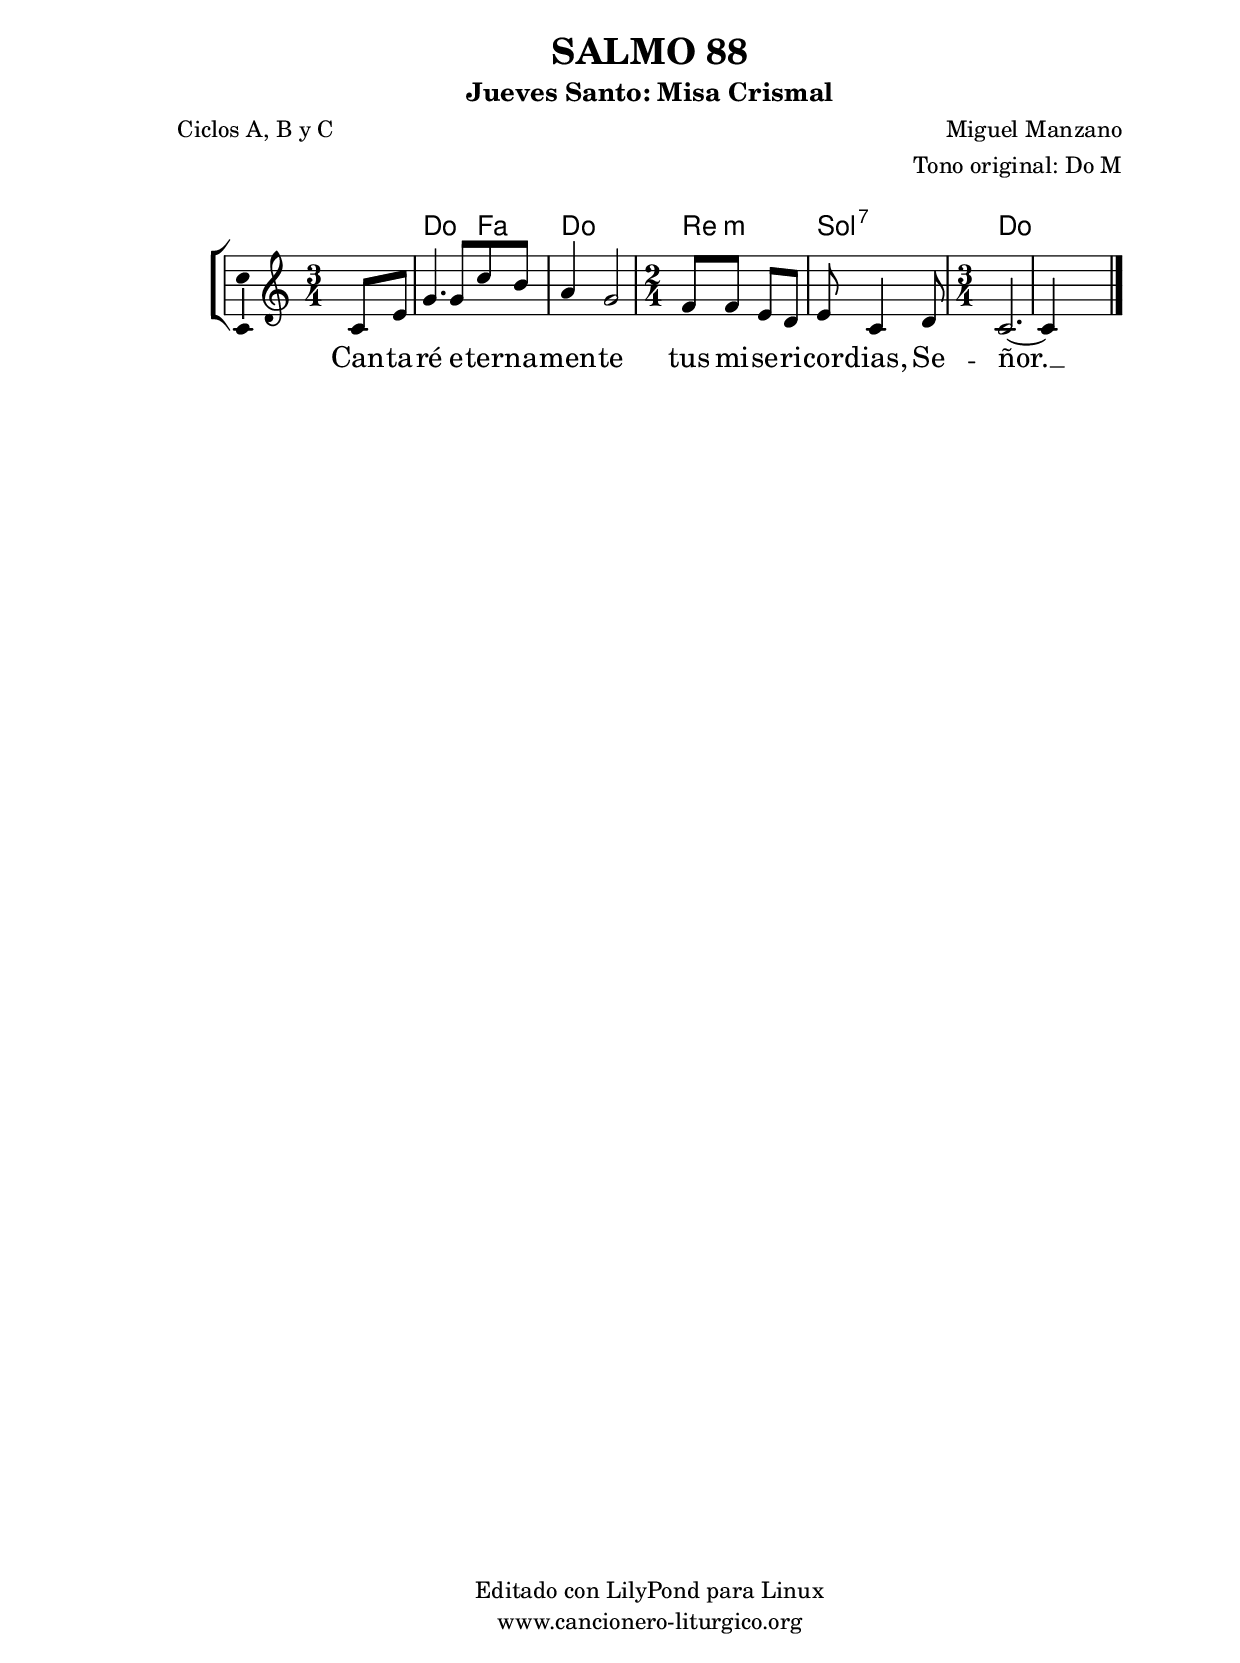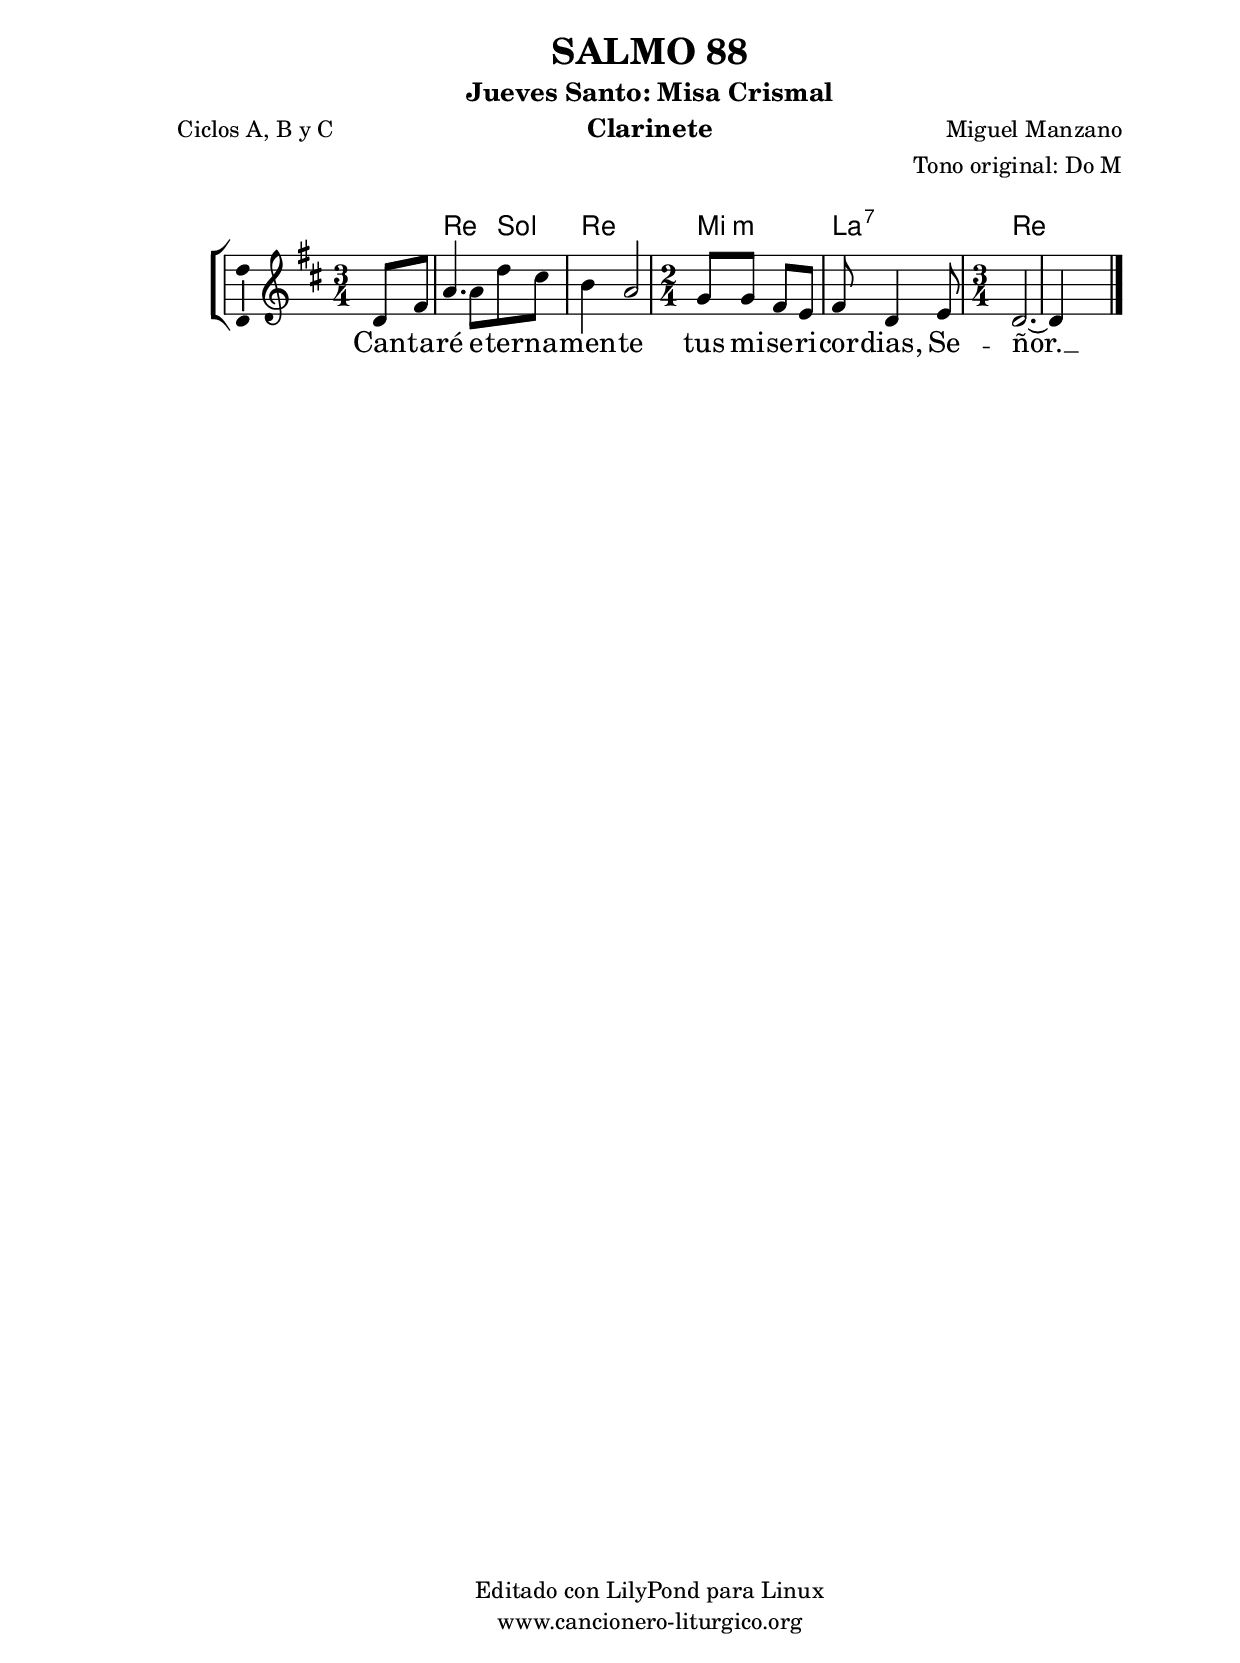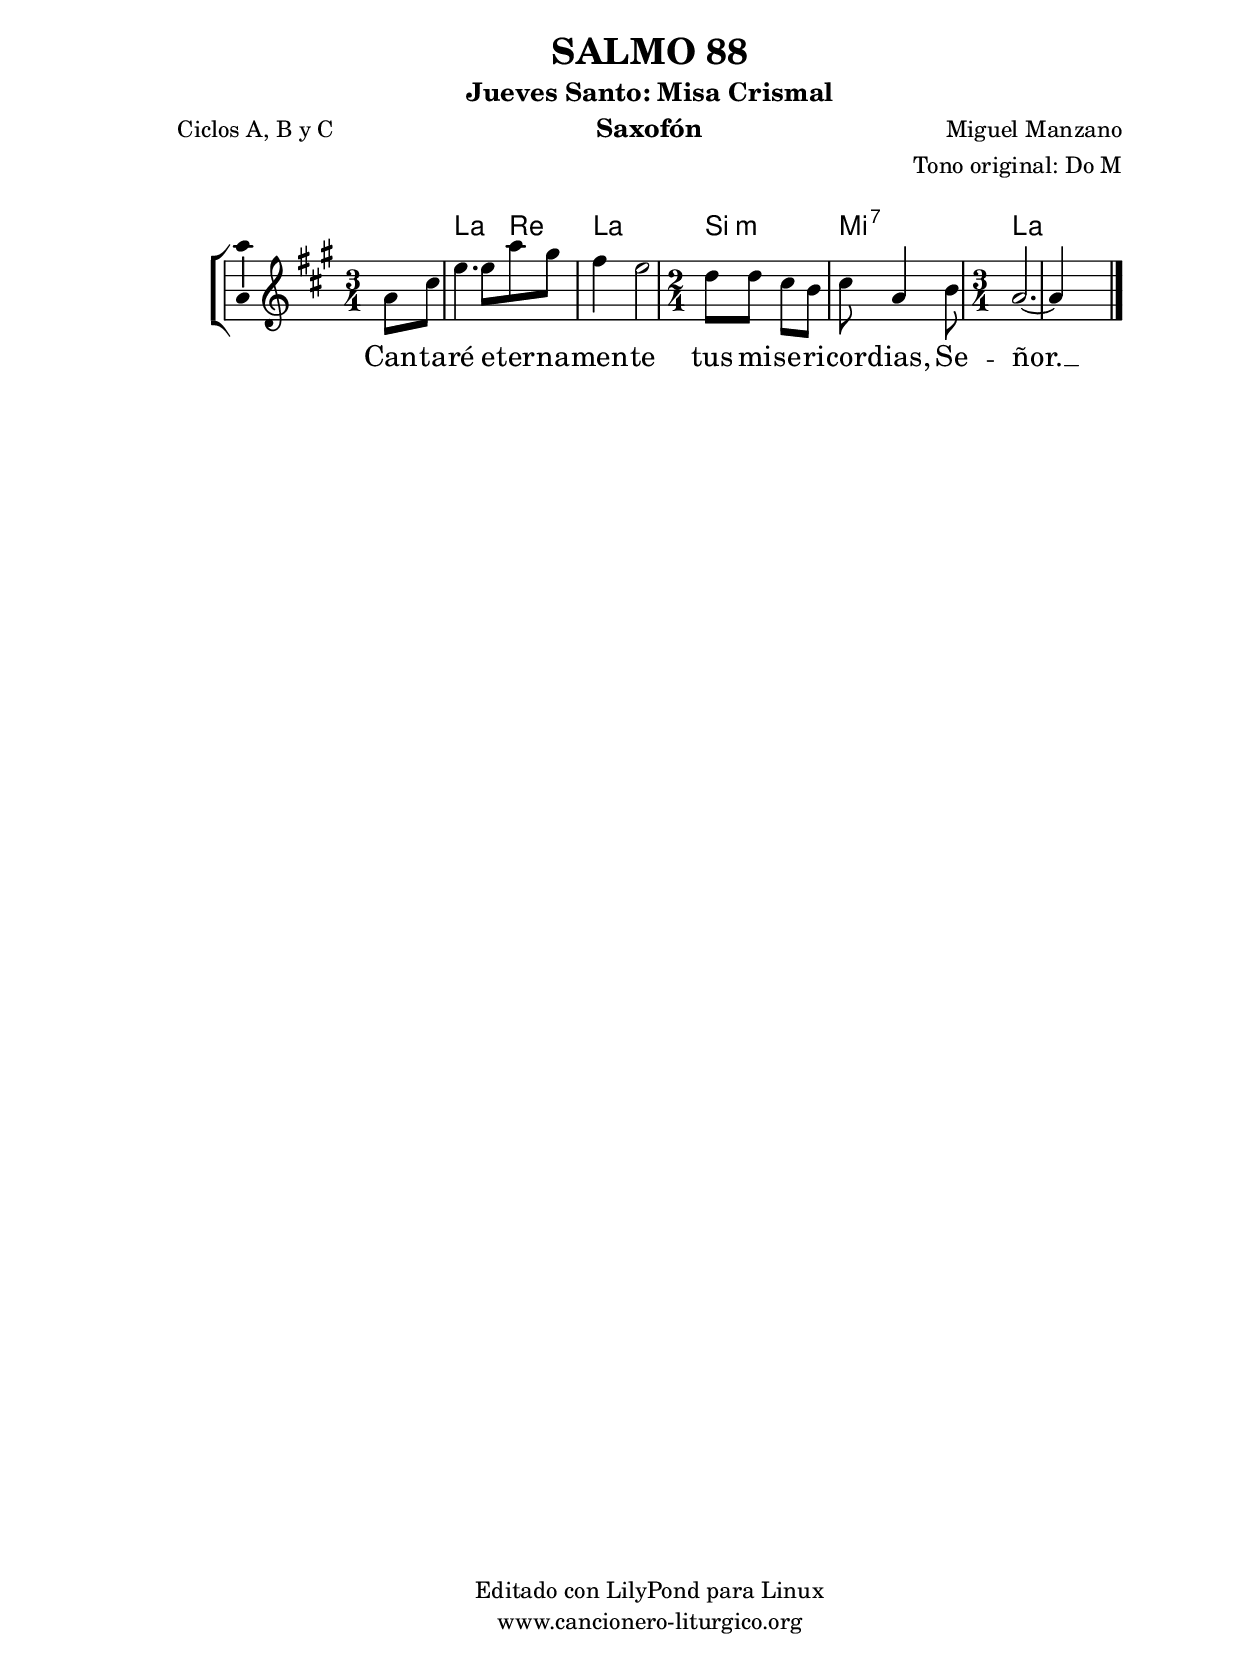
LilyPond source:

%
%para convertir .midi en .wav:
%timidity filename.midi -Ow -o finename.wav
%
%
%Para convertir de .wav a .mp3:
%lame -h -m j filename.wav
%
%
%para escuchar el midi:
%timidity nombrefichero.midi
%


%versión de lilypond para la que se ha escrito esta partitura:
\version "2.16.0"

	%Tamaño papel
	#(set-default-paper-size "a4")
	%Tamaño partitura
	#(set-global-staff-size 20)
	%No responde al pulsar sobre una nota
	#(ly:set-option 'point-and-click #f)

%parámetros del encabezamiento:
\header {
	title = "SALMO 88"
	subtitle = "Jueves Santo: Misa Crismal"
	composer = "Miguel Manzano"
	poet = "Ciclos A, B y C"
	meter = ""
	arranger = "Tono original: Do M"
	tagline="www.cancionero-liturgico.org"
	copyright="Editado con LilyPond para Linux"
	}

%parámetros asociados al papel:
\paper  {
	oddHeaderMarkup = \markup {\fill-line { \on-the-fly #not-first-page \fromproperty #'header:title \on-the-fly #not-first-page \fromproperty #'header:composer }}
	evenHeaderMarkup = \markup {\fill-line { \fromproperty #'header:composer \fromproperty #'header:title }}
	#(set-paper-size "a4")
	print-page-number = ##f
	first-page-number = 1
	print-first-page-number = ##f
%	head-separation = 3.0 \cm
	top-margin = 2.0 \cm
	bottom-margin = 0.5\cm
%%%	bottom-margin = -1.0\cm
	left-margin = 3.0 \cm
	line-width = 16.0 \cm 
	indent = 8\mm
	interscoreline = 2.\mm
	between-system-space = 15\mm
%	para que las partituras no llenen la hoja:
	ragged-bottom = ##t
%	idem para la última hoja:
	ragged-last-bottom = ##f
%	para que las partituras llenen el ancho del papel:
	ragged-last = ##f
	after-title-space = 2.5 \cm
%page-count=1
%system-count=8

	%Flexible Vertical Spacing
%	markup-markup-spacing =
%	#'((basic-distance . 15) (minimum-distance . 15) (padding . 3))
	markup-system-spacing =
	#'((basic-distance . 15) (minimum-distance . 15) (padding . 3))
	system-system-spacing =
	#'((basic-distance . 15) (minimum-distance . 15) (padding . 3))
	score-system-spacing =
	#'((basic-distance . 15) (minimum-distance . 15) (padding . 5))
%	top-system-spacing = % header
%	#'((basic-distance . 8) (minimum-distance . 0) (padding . 3))
%	top-markup-spacing =
%	#'((basic-distance . 20) (minimum-distance . 20) (padding . 3))
	last-bottom-spacing = % footer
	#'((basic-distance . 5) (minimum-distance . 5) (padding . 3))
%	score-markup-spacing =
%	#'((basic-distance . 16) (minimum-distance . 13) (padding . 3))

	}


%parámetros que afectan a toda la partitura:
global =  {
	%clave de sol (G):
	\clef G
	%armadura:
%	\transpose d e
	\key c \major
	\tempo 4=100
	\set Score.tempoHideNote = ##t
	}


acordes = {
	\italianChords
	\chordmode {
%	\transpose d e
{

s2.
c2 f4
c2.
d2:m
g:7
c2.

	}
	}
}

melodia = 
%\transpose d e
{
	\relative c'{

\time 3/4
s2 c8 e
g4. g8 c b
a4 g2

\time 2/4
f8 f e d
e8 c4 d8

\time 3/4
c2.~
c4 s2

	\bar "|."
	}
	}


texto = \lyricmode {
Can -- ta -- ré e -- ter -- na -- men -- te tus mi -- se -- ri -- cor -- dias, Se -- ñor. __
	}


acordesStaff = \context ChordNames = acordesStaff <<
	\set chordChanges = ##t
	\acordes
	>>


vozStaff = \context Voice = vozStaff
\with {\consists "Ambitus_engraver"}
<<
%	\set Staff.instrumentName = ""
%	\set Staff.shortInstrumentName = ""
%	\set Staff.midiInstrument = #"clarinet"
%	\set Staff.midiInstrument = #"cello"
%	\set Staff.midiInstrument = #"flute"
	\set Staff.midiInstrument = #"electric guitar (jazz)"
%	\set Staff.midiInstrument = #"english horn"
%	\set Staff.midiInstrument = #"violin"
%	\set Staff.midiInstrument = #"glockenspiel"
	\set Staff.midiMinimumVolume = #0.7
	\set Staff.midiMaximumVolume = #0.9
	\global
	\melodia
	>>


textoStaff = \context Lyrics = textoStaff <<
	\lyricsto vozStaff \texto
	>>

\book {
	\score {
		\context ChoirStaff {
			\override StaffGroup.SystemStartBracket #'collapse-height = #1
			\override Score.SystemStartBar #'collapse-height = #1
			<<
			\acordesStaff
			\vozStaff
			\textoStaff
			>>
			}
		\layout {
	    		\context {
				\Lyrics
				\override LyricText #'font-size = #2
				}
	   		 \context {
				\Score
				%fontSize = #3
				\override StaffSymbol #'staff-space = #(magstep +3)
				%\override Beam #'thickness = #0.55
				%\override SpacingSpanner #'spacing-increment = #1.0
				%\override Slur #'height-limit = #1.5
				}
			}
		}
	\score {
		\unfoldRepeats
		\context ChoirStaff {
			<<
			\acordesStaff
			\vozStaff
			>>
			}
		\midi {
	  		\context {
	  			\Score
				tempoWholesPerMinute = #(ly:make-moment 70 4)
				}
			}
		}
	}

%Partitura para clarinete
#(define output-suffix "C")
\book {
	\header{
		instrument = "Clarinete"
		}
	\score {
		\context ChoirStaff {
			\override StaffGroup.SystemStartBracket #'collapse-height = #1
			\override Score.SystemStartBar #'collapse-height = #1
\transpose c d
			<<
			\acordesStaff
			\vozStaff
			\textoStaff
			>>
			}
		\layout {
	    		\context {
				\Lyrics
				\override LyricText #'font-size = #2
				}
	   		 \context {
				\Score
				%fontSize = #3
				\override StaffSymbol #'staff-space = #(magstep +3)
				%\override Beam #'thickness = #0.55
				%\override SpacingSpanner #'spacing-increment = #1.0
				%\override Slur #'height-limit = #1.5
				}
			}
		}
	}

%Partitura para saxofón
#(define output-suffix "S")
\book {
	\header{
		instrument = "Saxofón"
		}
	\score {
		\context ChoirStaff {
			\override StaffGroup.SystemStartBracket #'collapse-height = #1
			\override Score.SystemStartBar #'collapse-height = #1
\transpose c a
			<<
			\acordesStaff
			\vozStaff
			\textoStaff
			>>
			}
		\layout {
	    		\context {
				\Lyrics
				\override LyricText #'font-size = #2
				}
	   		 \context {
				\Score
				%fontSize = #3
				\override StaffSymbol #'staff-space = #(magstep +3)
				%\override Beam #'thickness = #0.55
				%\override SpacingSpanner #'spacing-increment = #1.0
				%\override Slur #'height-limit = #1.5
				}
			}
		}
	}

